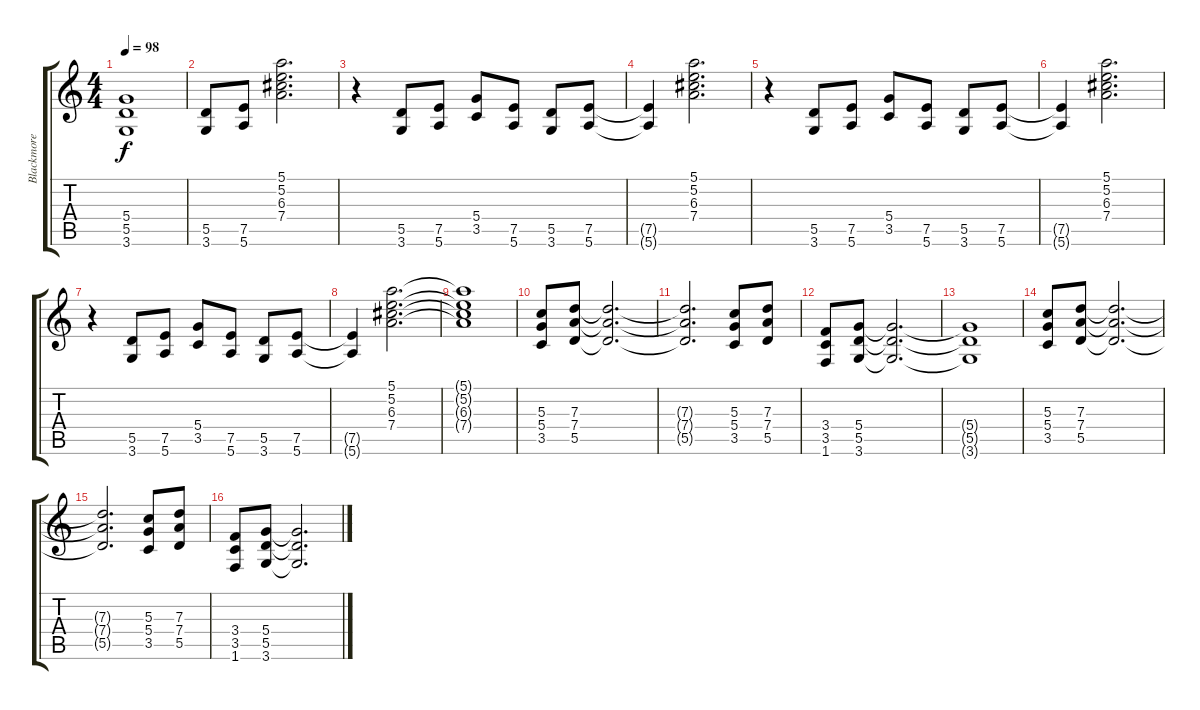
\track ("Blackmore" "Blackmore") {instrument distortionguitar}
\staff {score tabs}
\tuning (E4 B3 G3 D3 A2 E2) {hide}
\ts (4 4)
\tempo 98
\clef g2
\ks c
(5.4{t} 5.5{t} 3.6{t}).1{dy f} |
(5.5 3.6).8 (7.5 5.6).8 (5.1 5.2 6.3 7.4).2{d} |
r.4 (5.5 3.6).8 (7.5 5.6).8 (5.4 3.5).8 (7.5 5.6).8 (5.5 3.6).8 (7.5 5.6).8 |
(7.5{t} 5.6{t}).4 (5.1 5.2 6.3 7.4).2{d} |
r.4 (5.5 3.6).8 (7.5 5.6).8 (5.4 3.5).8 (7.5 5.6).8 (5.5 3.6).8 (7.5 5.6).8 |
(7.5{t} 5.6{t}).4 (5.1 5.2 6.3 7.4).2{d} |
r.4 (5.5 3.6).8 (7.5 5.6).8 (5.4 3.5).8 (7.5 5.6).8 (5.5 3.6).8 (7.5 5.6).8 |
(7.5{t} 5.6{t}).4 (5.1 5.2 6.3 7.4).2{d} |
(5.1{t} 5.2{t} 6.3{t} 7.4{t}).1 |
(5.3 5.4 3.5).8 (7.3 7.4 5.5).8 (7.3{t} 7.4{t} 5.5{t}).2{d} |
(7.3{t} 7.4{t} 5.5{t}).2{d} (5.3 5.4 3.5).8 (7.3 7.4 5.5).8 |
(3.4 3.5 1.6).8 (5.4 5.5 3.6).8 (5.4{t} 5.5{t} 3.6{t}).2{d} |
(5.4{t} 5.5{t} 3.6{t}).1 |
(5.3 5.4 3.5).8 (7.3 7.4 5.5).8 (7.3{t} 7.4{t} 5.5{t}).2{d} |
(7.3{t} 7.4{t} 5.5{t}).2{d} (5.3 5.4 3.5).8 (7.3 7.4 5.5).8 |
(3.4 3.5 1.6).8 (5.4 5.5 3.6).8 (5.4{t} 5.5{t} 3.6{t}).2{d}
